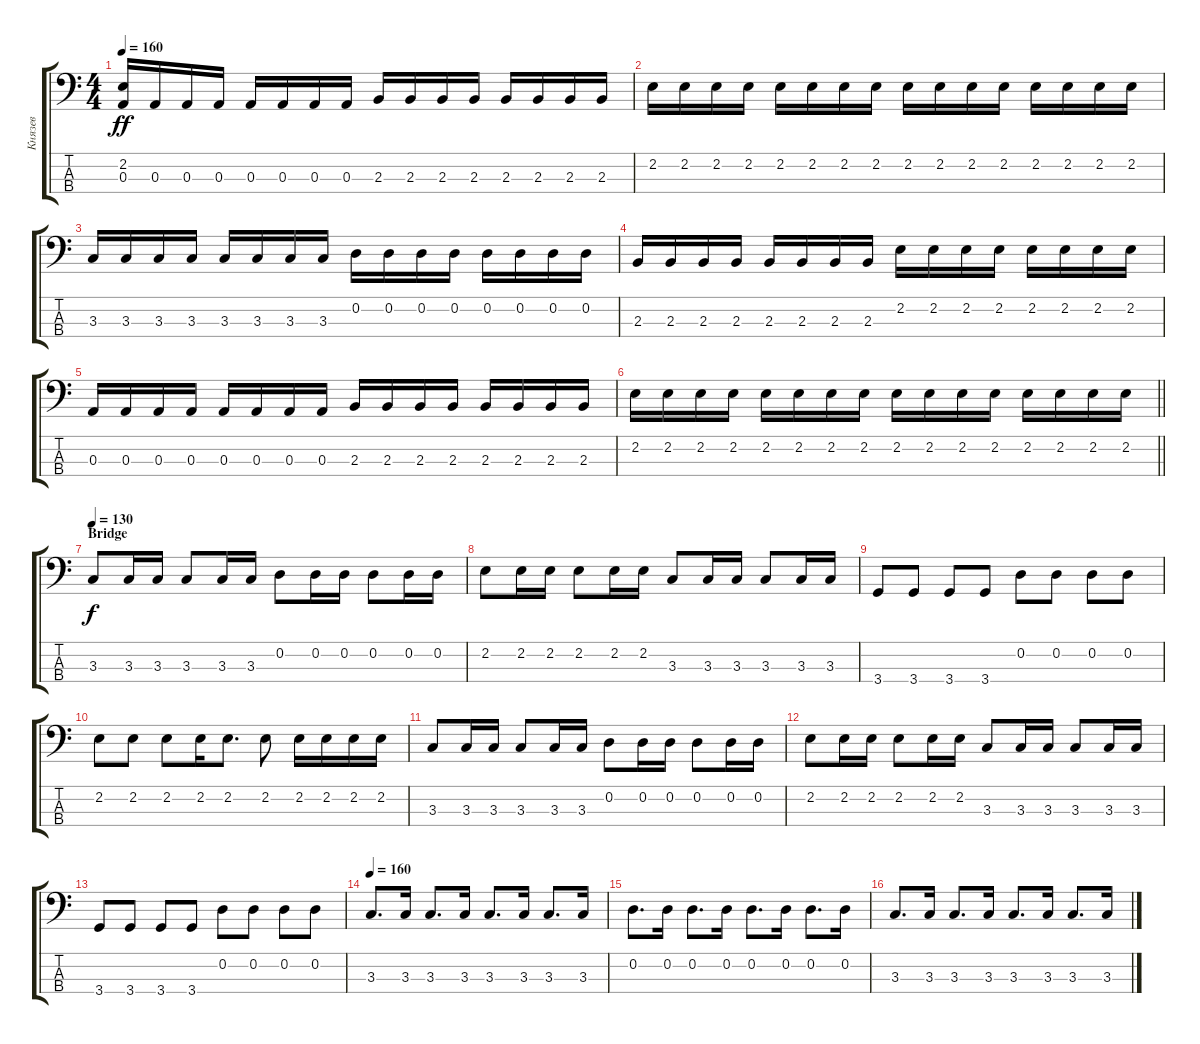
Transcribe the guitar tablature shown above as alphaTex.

\track ("Князев" "Князев") {instrument electricbasspick}
\staff {score tabs}
\tuning (G2 D2 A1 E1) {hide}
\ts (4 4)
\tempo 160
\clef f4
\ks c
(2.2 0.3).16{dy ff} 0.3.16 0.3.16 0.3.16 0.3.16 0.3.16 0.3.16 0.3.16 2.3.16 2.3.16 2.3.16 2.3.16 2.3.16 2.3.16 2.3.16 2.3.16 |
2.2.16 2.2.16 2.2.16 2.2.16 2.2.16 2.2.16 2.2.16 2.2.16 2.2.16 2.2.16 2.2.16 2.2.16 2.2.16 2.2.16 2.2.16 2.2.16 |
3.3.16 3.3.16 3.3.16 3.3.16 3.3.16 3.3.16 3.3.16 3.3.16 0.2.16 0.2.16 0.2.16 0.2.16 0.2.16 0.2.16 0.2.16 0.2.16 |
2.3.16 2.3.16 2.3.16 2.3.16 2.3.16 2.3.16 2.3.16 2.3.16 2.2.16 2.2.16 2.2.16 2.2.16 2.2.16 2.2.16 2.2.16 2.2.16 |
0.3.16 0.3.16 0.3.16 0.3.16 0.3.16 0.3.16 0.3.16 0.3.16 2.3.16 2.3.16 2.3.16 2.3.16 2.3.16 2.3.16 2.3.16 2.3.16 |
\barLineRight lightlight
2.2.16 2.2.16 2.2.16 2.2.16 2.2.16 2.2.16 2.2.16 2.2.16 2.2.16 2.2.16 2.2.16 2.2.16 2.2.16 2.2.16 2.2.16 2.2.16 |
\section ("" "Bridge")
\tempo 130
3.3.8{dy f} 3.3.16 3.3.16 3.3.8 3.3.16 3.3.16 0.2.8 0.2.16 0.2.16 0.2.8 0.2.16 0.2.16 |
2.2.8 2.2.16 2.2.16 2.2.8 2.2.16 2.2.16 3.3.8 3.3.16 3.3.16 3.3.8 3.3.16 3.3.16 |
3.4.8 3.4.8 3.4.8 3.4.8 0.2.8 0.2.8 0.2.8 0.2.8 |
2.2.8 2.2.8 2.2.8 2.2.16 2.2.8{d} 2.2.8 2.2.16 2.2.16 2.2.16 2.2.16 |
3.3.8 3.3.16 3.3.16 3.3.8 3.3.16 3.3.16 0.2.8 0.2.16 0.2.16 0.2.8 0.2.16 0.2.16 |
2.2.8 2.2.16 2.2.16 2.2.8 2.2.16 2.2.16 3.3.8 3.3.16 3.3.16 3.3.8 3.3.16 3.3.16 |
3.4.8 3.4.8 3.4.8 3.4.8 0.2.8 0.2.8 0.2.8 0.2.8 |
\tempo 160
3.3.8{d} 3.3.16 3.3.8{d} 3.3.16 3.3.8{d} 3.3.16 3.3.8{d} 3.3.16 |
0.2.8{d} 0.2.16 0.2.8{d} 0.2.16 0.2.8{d} 0.2.16 0.2.8{d} 0.2.16 |
3.3.8{d} 3.3.16 3.3.8{d} 3.3.16 3.3.8{d} 3.3.16 3.3.8{d} 3.3.16
